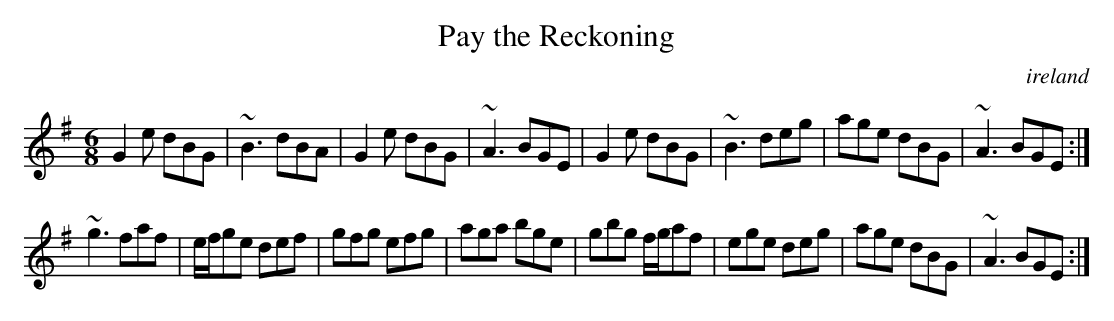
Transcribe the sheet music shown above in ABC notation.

X:1
T:Pay the Reckoning
O:ireland
M:6/8
K:G
G2e dBG|~B3 dBA|G2e dBG|~A3 BGE|G2e dBG|~B3 deg|age dBG|~A3 BGE:|
~g3 faf|e/f/ge def|gfg efg|aga bge|gbg f/g/af|ege deg|age dBG|~A3 BGE:|
